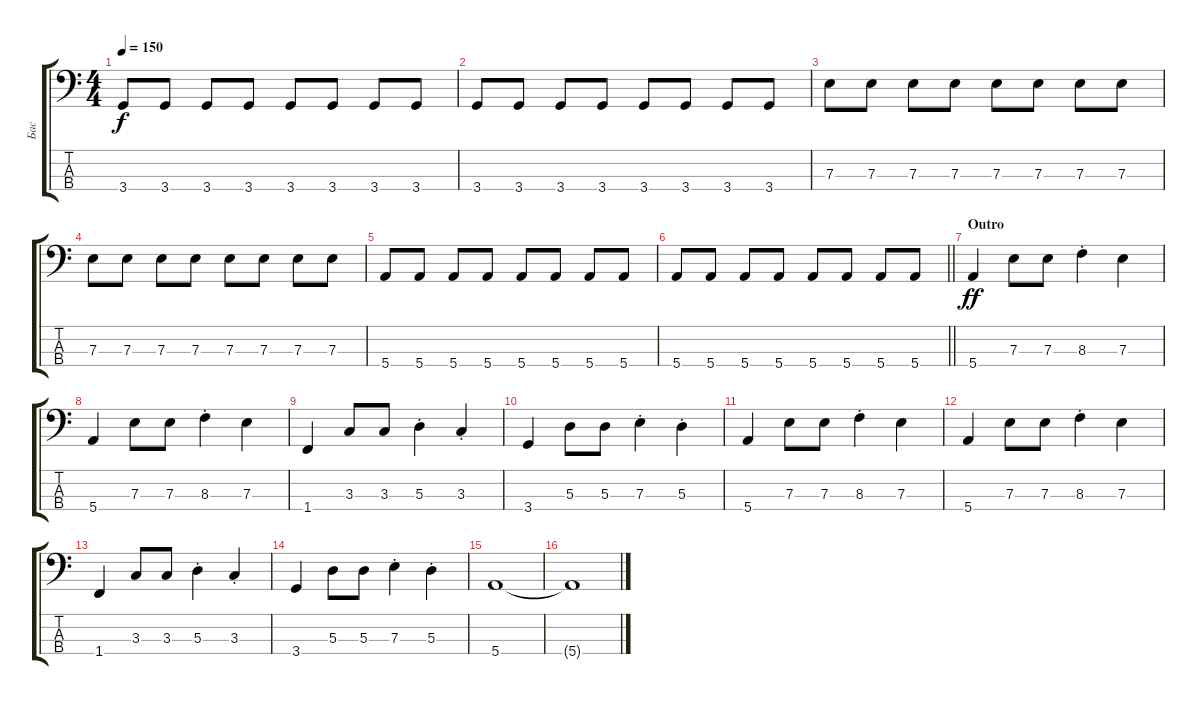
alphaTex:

\track ("Бас" "Бас") {instrument electricbassfinger}
\staff {score tabs}
\tuning (G2 D2 A1 E1) {hide}
\ts (4 4)
\tempo 150
\clef f4
\ks c
3.4.8{dy f} 3.4.8 3.4.8 3.4.8 3.4.8 3.4.8 3.4.8 3.4.8 |
3.4.8 3.4.8 3.4.8 3.4.8 3.4.8 3.4.8 3.4.8 3.4.8 |
7.3.8 7.3.8 7.3.8 7.3.8 7.3.8 7.3.8 7.3.8 7.3.8 |
7.3.8 7.3.8 7.3.8 7.3.8 7.3.8 7.3.8 7.3.8 7.3.8 |
5.4.8 5.4.8 5.4.8 5.4.8 5.4.8 5.4.8 5.4.8 5.4.8 |
\barLineRight lightlight
5.4.8 5.4.8 5.4.8 5.4.8 5.4.8 5.4.8 5.4.8 5.4.8 |
\section ("" "Outro")
5.4.4{dy ff} 7.3.8 7.3.8 8.3{st}.4 7.3.4 |
5.4.4 7.3.8 7.3.8 8.3{st}.4 7.3.4 |
1.4.4 3.3.8 3.3.8 5.3{st}.4 3.3{st}.4 |
3.4.4 5.3.8 5.3.8 7.3{st}.4 5.3{st}.4 |
5.4.4 7.3.8 7.3.8 8.3{st}.4 7.3.4 |
5.4.4 7.3.8 7.3.8 8.3{st}.4 7.3.4 |
1.4.4 3.3.8 3.3.8 5.3{st}.4 3.3{st}.4 |
3.4.4 5.3.8 5.3.8 7.3{st}.4 5.3{st}.4 |
5.4.1 |
5.4{t}.1
